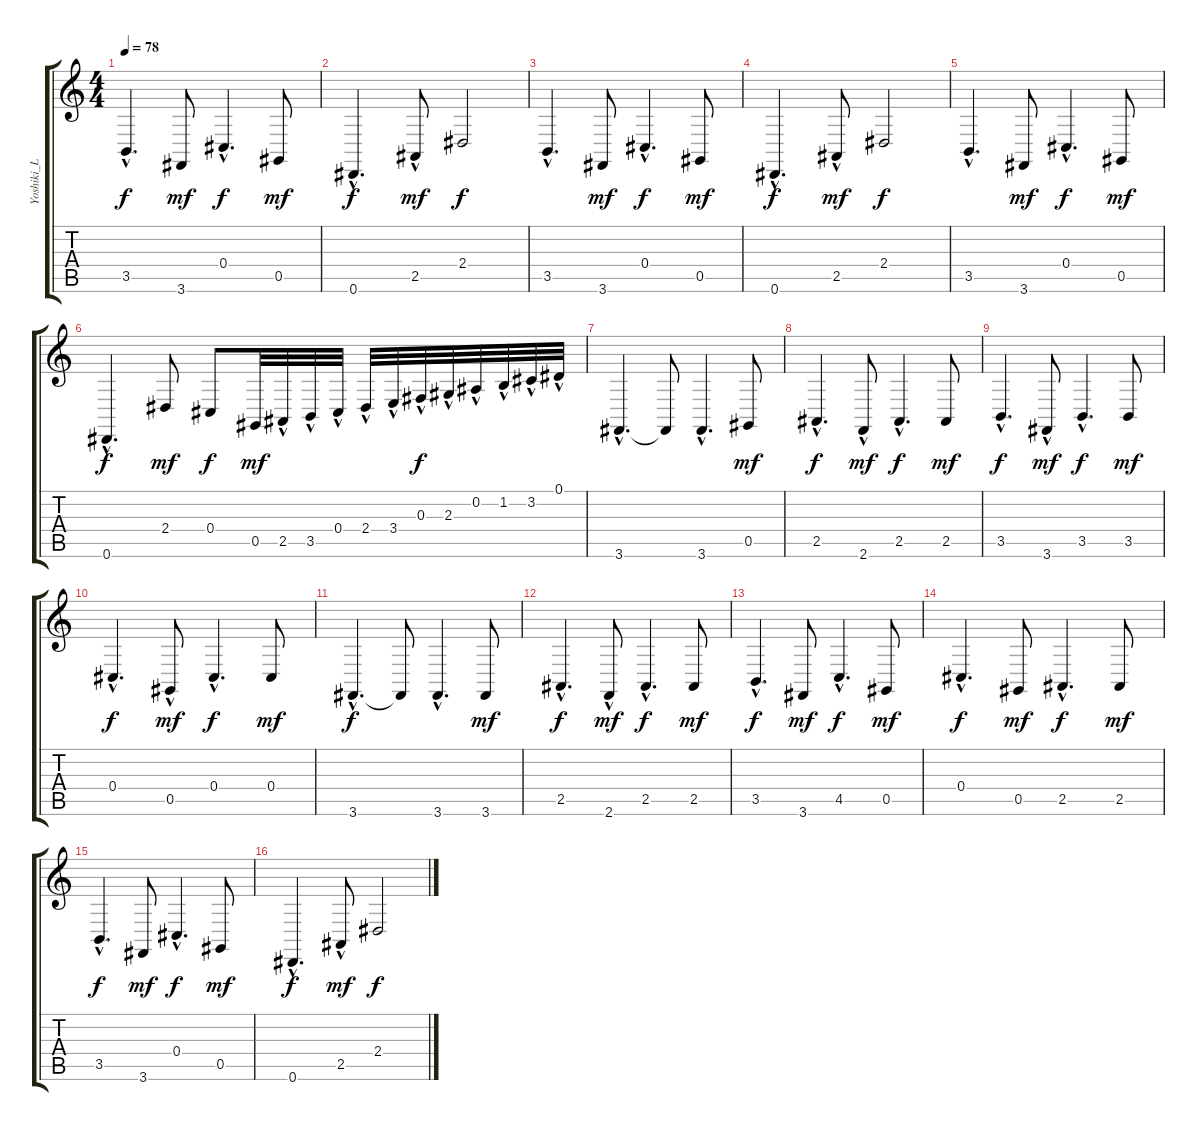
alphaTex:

\track ("Yoshiki_L" "Yoshiki_L") {instrument acousticgrandpiano}
\staff {score tabs}
\tuning (Eb4 Bb3 Gb3 Db3 Ab2 Eb2) {hide}
\ts (4 4)
\tempo 78
\clef g2
\ks c
3.5{hac}.4{d dy f} 3.6.8{dy mf} 0.4{hac}.4{d dy f} 0.5.8{dy mf} |
0.6{hac}.4{d dy f} 2.5{hac}.8{dy mf} 2.4.2{dy f} |
3.5{hac}.4{d} 3.6.8{dy mf} 0.4{hac}.4{d dy f} 0.5.8{dy mf} |
0.6{hac}.4{d dy f} 2.5{hac}.8{dy mf} 2.4.2{dy f} |
3.5{hac}.4{d} 3.6.8{dy mf} 0.4{hac}.4{d dy f} 0.5.8{dy mf} |
0.6{hac}.4{d dy f} 2.4.8{dy mf} 0.4.8{dy f} 0.5.32{dy mf} 2.5{hac}.32 3.5{hac}.32 0.4{hac}.32 2.4{hac}.32 3.4{hac}.32 0.3{hac}.32{dy f} 2.3{hac}.32 0.2{hac}.32 1.2{hac}.32 3.2{hac}.32 0.1{hac}.32 |
3.6{hac}.4{d} 3.6{t}.8 3.6{hac}.4{d} 0.5.8{dy mf} |
2.5{hac}.4{d dy f} 2.6{hac}.8{dy mf} 2.5{hac}.4{d dy f} 2.5.8{dy mf} |
3.5{hac}.4{d dy f} 3.6{hac}.8{dy mf} 3.5{hac}.4{d dy f} 3.5.8{dy mf} |
0.4{hac}.4{d dy f} 0.5{hac}.8{dy mf} 0.4{hac}.4{d dy f} 0.4.8{dy mf} |
3.6{hac}.4{d dy f} 3.6{t}.8 3.6{hac}.4{d} 3.6.8{dy mf} |
2.5{hac}.4{d dy f} 2.6{hac}.8{dy mf} 2.5{hac}.4{d dy f} 2.5.8{dy mf} |
3.5{hac}.4{d dy f} 3.6.8{dy mf} 4.5{hac}.4{d dy f} 0.5.8{dy mf} |
0.4{hac}.4{d dy f} 0.5.8{dy mf} 2.5{hac}.4{d dy f} 2.5.8{dy mf} |
3.5{hac}.4{d dy f} 3.6.8{dy mf} 0.4{hac}.4{d dy f} 0.5.8{dy mf} |
0.6{hac}.4{d dy f} 2.5{hac}.8{dy mf} 2.4.2{dy f}
